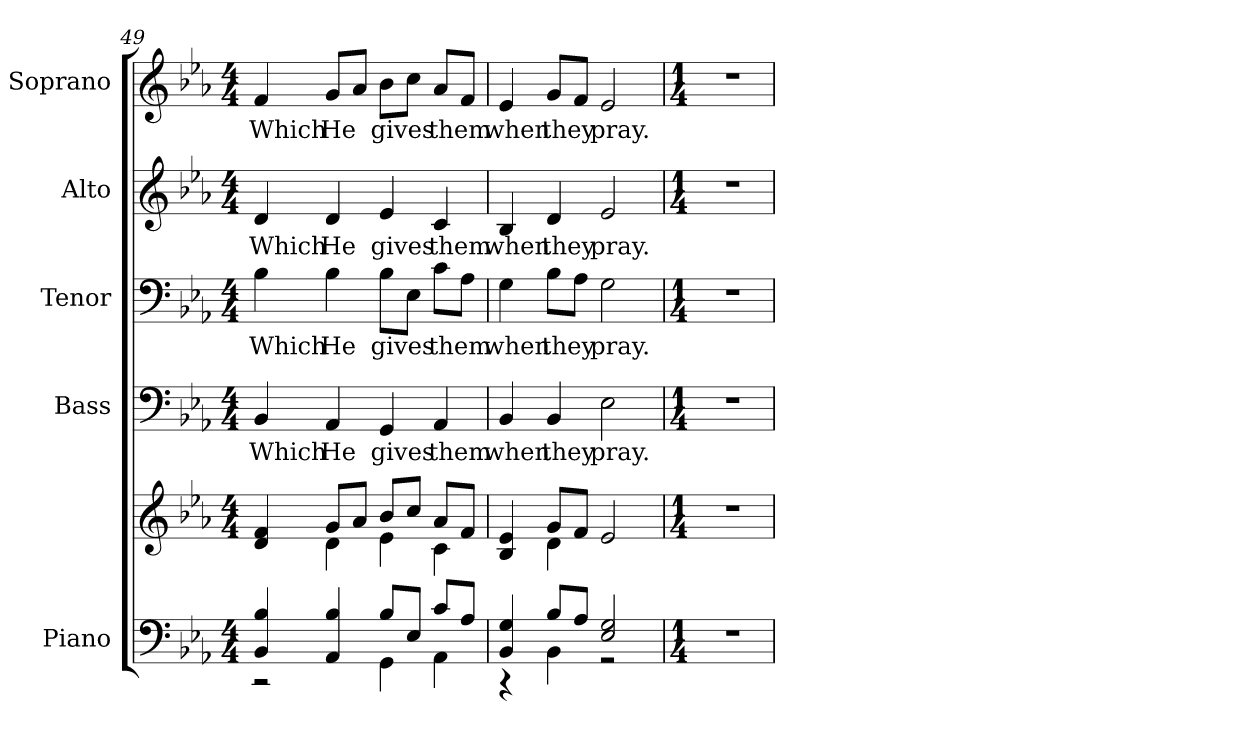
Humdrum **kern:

**kern	**kern	**kern	**text	**kern	**text	**kern	**text	**kern	**text
*part5	*part5	*part4	*part4	*part3	*part3	*part2	*part2	*part1	*part1
*staff6	*staff5	*staff4	*staff4	*staff3	*staff3	*staff2	*staff2	*staff1	*staff1
*I"Piano	*	*I"Bass	*	*I"Tenor	*	*I"Alto	*	*I"Soprano	*
*I'Pno.	*	*I'B.	*	*I'T.	*	*I'A.	*	*I'S.	*
!!LO:PB:g=z
*clefF4	*clefG2	*clefF4	*	*clefF4	*	*clefG2	*	*clefG2	*
*k[b-e-a-]	*k[b-e-a-]	*k[b-e-a-]	*	*k[b-e-a-]	*	*k[b-e-a-]	*	*k[b-e-a-]	*
*E-:	*E-:	*E-:	*	*E-:	*	*E-:	*	*E-:	*
*M4/4	*M4/4	*M4/4	*	*M4/4	*	*M4/4	*	*M4/4	*
=49	=49	=49	=49	=49	=49	=49	=49	=49	=49
*^	*^	*	*	*	*	*	*	*	*
!	!	!	!	!	!LO:LY:b:color=#000000	!	!	!	!	!	!
!	!	!	!	!	!	!	!LO:LY:b:color=#000000	!	!	!	!
!	!	!	!	!	!	!	!	!	!LO:LY:b:color=#000000	!	!
!	!	!	!	!	!	!	!	!	!	!	!LO:LY:b:color=#000000
4BB-i/ 4B-i	2r	4di/ 4fi	4ryy	4BB-i/	Which	4B-i\	Which	4di/	Which	4fi/	Which
!	!	!	!	!	!LO:LY:b:color=#000000	!	!	!	!	!	!
!	!	!	!	!	!	!	!LO:LY:b:color=#000000	!	!	!	!
!	!	!	!	!	!	!	!	!	!LO:LY:b:color=#000000	!	!
!	!	!	!	!	!	!	!	!	!	!	!LO:LY:b:color=#000000
4AA-i/ 4B-i	.	8gi/L	4di\	4AA-i/	He	4B-i\	He	4di/	He	8gi/L	He
.	.	8a-i/J	.	.	.	.	.	.	.	8a-i/J	.
!	!	!	!	!	!LO:LY:b:color=#000000	!	!	!	!	!	!
!	!	!	!	!	!	!	!LO:LY:b:color=#000000	!	!	!	!
!	!	!	!	!	!	!	!	!	!LO:LY:b:color=#000000	!	!
!	!	!	!	!	!	!	!	!	!	!	!LO:LY:b:color=#000000
8B-i/L	4GGi\	8b-i/L	4e-i\	4GGi/	gives	8B-i\L	gives	4e-i/	gives	8b-i\L	gives
8E-i/J	.	8cci/J	.	.	.	8E-i\J	.	.	.	8cci\J	.
!	!	!	!	!	!LO:LY:b:color=#000000	!	!	!	!	!	!
!	!	!	!	!	!	!	!LO:LY:b:color=#000000	!	!	!	!
!	!	!	!	!	!	!	!	!	!LO:LY:b:color=#000000	!	!
!	!	!	!	!	!	!	!	!	!	!	!LO:LY:b:color=#000000
8ci/L	4AA-i\	8a-i/L	4ci\	4AA-i/	them	8ci\L	them	4ci/	them	8a-i/L	them
8A-i/J	.	8fi/J	.	.	.	8A-i\J	.	.	.	8fi/J	.
=50	=50	=50	=50	=50	=50	=50	=50	=50	=50	=50	=50
!	!	!	!	!	!LO:LY:b:color=#000000	!	!	!	!	!	!
!	!	!	!	!	!	!	!LO:LY:b:color=#000000	!	!	!	!
!	!	!	!	!	!	!	!	!	!LO:LY:b:color=#000000	!	!
!	!	!	!	!	!	!	!	!	!	!	!LO:LY:b:color=#000000
4BB-i/ 4Gi	4r	4B-i/ 4e-i	4ryy	4BB-i/	when	4Gi\	when	4B-i/	when	4e-i/	when
!	!	!	!	!	!LO:LY:b:color=#000000	!	!	!	!	!	!
!	!	!	!	!	!	!	!LO:LY:b:color=#000000	!	!	!	!
!	!	!	!	!	!	!	!	!	!LO:LY:b:color=#000000	!	!
!	!	!	!	!	!	!	!	!	!	!	!LO:LY:b:color=#000000
8B-i/L	4BB-i\	8gi/L	4di\	4BB-i/	they	8B-i\L	they	4di/	they	8gi/L	they
8A-i/J	.	8fi/J	.	.	.	8A-i\J	.	.	.	8fi/J	.
!	!	!	!	!	!LO:LY:b:color=#000000	!	!	!	!	!	!
!	!	!	!	!	!	!	!LO:LY:b:color=#000000	!	!	!	!
!	!	!	!	!	!	!	!	!	!LO:LY:b:color=#000000	!	!
!	!	!	!	!	!	!	!	!	!	!	!LO:LY:b:color=#000000
2E-i/ 2Gi	2r	2e-i/	2ryy	2E-i\	pray.	2Gi\	pray.	2e-i/	pray.	2e-i/	pray.
*v	*v	*	*	*	*	*	*	*	*	*	*
*	*v	*v	*	*	*	*	*	*	*	*
!!LO:PB:g=z
=51	=51	=51	=51	=51	=51	=51	=51	=51	=51
*M1/4	*M1/4	*M1/4	*	*M1/4	*	*M1/4	*	*M1/4	*
*^	*^	*	*	*	*	*	*	*	*
!LO:N:vis=1	!	!LO:N:vis=1	!	!LO:N:vis=1	!	!LO:N:vis=1	!	!LO:N:vis=1	!	!LO:N:vis=1	!
*v	*v	*	*	*	*	*	*	*	*	*	*
*	*v	*v	*	*	*	*	*	*	*	*
4r	4r	4r	.	4r	.	4r	.	4r	.
=	=	=	=	=	=	=	=	=	=
*-	*-	*-	*-	*-	*-	*-	*-	*-	*-
